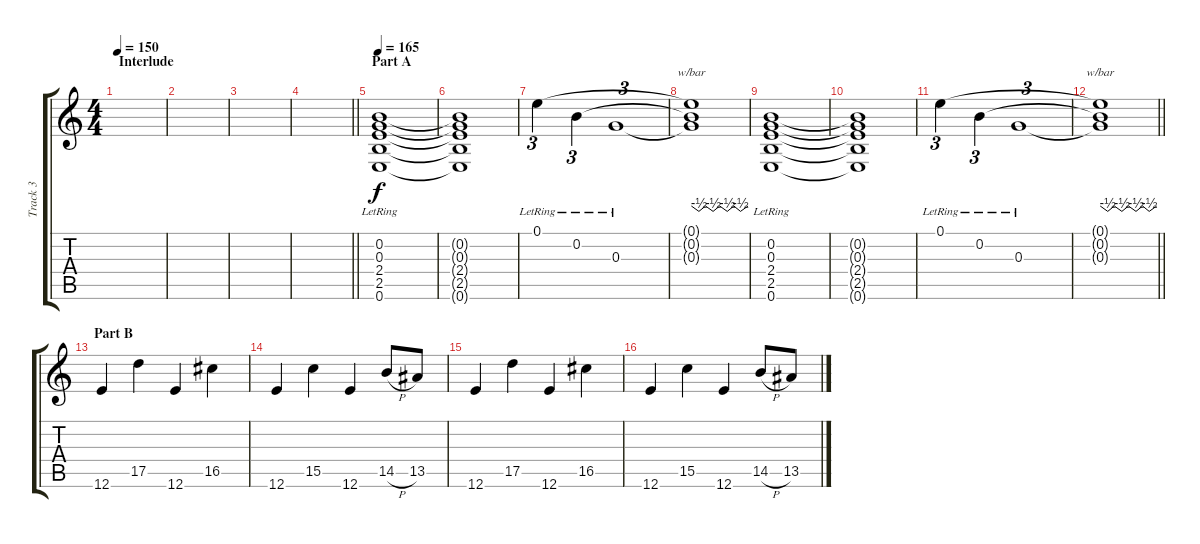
\track ("Track 3" "Track 3") {instrument distortionguitar}
\staff {score tabs}
\tuning (E4 B3 G3 D3 A2 E2) {hide}
\ts (4 4)
\section ("" "Interlude")
\tempo 150
\clef g2
\ks c
|
|
|
\barLineRight lightlight
|
\section ("" "Part A")
\tempo 165
(0.2{lr} 0.3{lr} 2.4{lr} 2.5{lr} 0.6{lr}).1 |
(0.2{t} 0.3{t} 2.4{t} 2.5{t} 0.6{t}).1 |
0.1{lr}.4{tu (3 2)} 0.2{lr}.4{tu (3 2)} 0.3{lr}.1{tu (3 2)} |
(0.1{t} 0.2{t} 0.3{t}).1{tbe (custom default 0 0 8 -2 15 0 23 -2 30 0 38 -2 45 0 52 -2 60 0)} |
(0.2{lr} 0.3{lr} 2.4{lr} 2.5{lr} 0.6{lr}).1 |
(0.2{t} 0.3{t} 2.4{t} 2.5{t} 0.6{t}).1 |
0.1{lr}.4{tu (3 2)} 0.2{lr}.4{tu (3 2)} 0.3{lr}.1{tu (3 2)} |
\barLineRight lightlight
(0.1{t} 0.2{t} 0.3{t}).1{tbe (custom default 0 0 8 -2 15 0 23 -2 30 0 38 -2 45 0 52 -2 60 0)} |
\section ("" "Part B")
12.6.4 17.5.4 12.6.4 16.5.4 |
12.6.4 15.5.4 12.6.4 14.5{h}.8 13.5.8 |
12.6.4 17.5.4 12.6.4 16.5.4 |
12.6.4 15.5.4 12.6.4 14.5{h}.8 13.5.8
